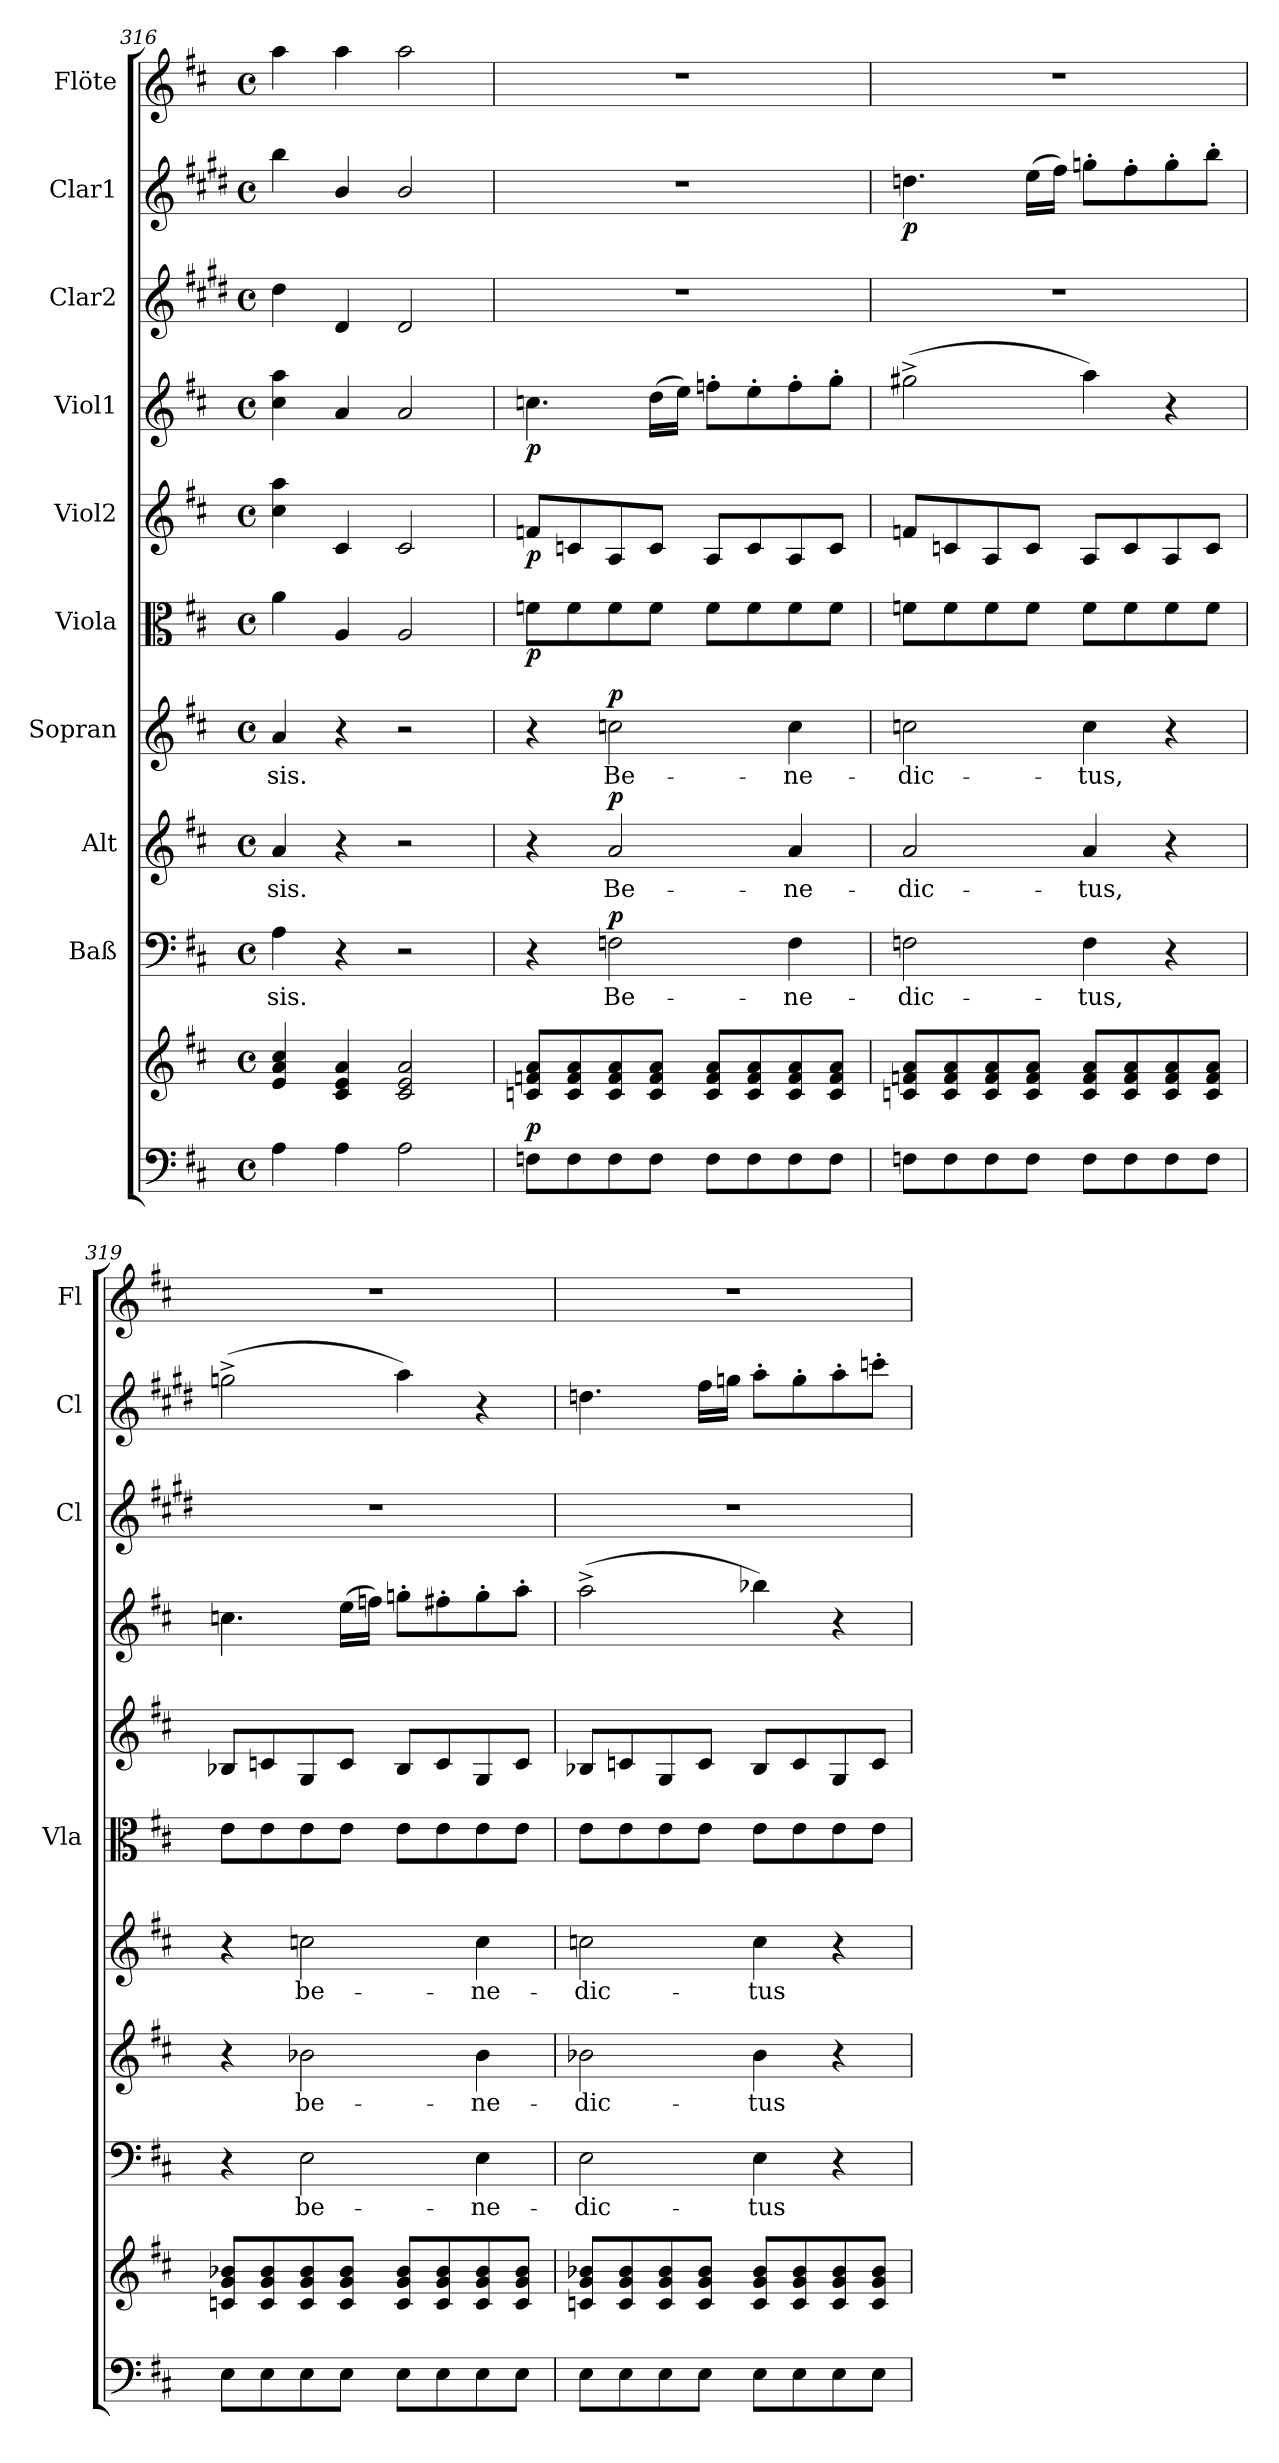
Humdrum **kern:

**kern	**kern	**dynam	**kern	**text	**dynam	**kern	**text	**dynam	**kern	**text	**dynam	**kern	**dynam	**kern	**dynam	**kern	**dynam	**kern	**kern	**dynam	**kern
*part10	*part10	*part10	*part9	*part9	*part9	*part8	*part8	*part8	*part7	*part7	*part7	*part6	*part6	*part5	*part5	*part4	*part4	*part3	*part2	*part2	*part1
*staff11	*staff10	*staff10/11	*staff9	*staff9	*staff9	*staff8	*staff8	*staff8	*staff7	*staff7	*staff7	*staff6	*staff6	*staff5	*staff5	*staff4	*staff4	*staff3	*staff2	*staff2	*staff1
*	*	*	*I"Baß	*	*	*I"Alt	*	*	*I"Sopran	*	*	*I"Viola	*	*I"Viol2	*	*I"Viol1	*	*I"Clar2	*I"Clar1	*	*I"Flöte
*	*	*	*	*	*	*	*	*	*	*	*	*I'Vla	*	*	*	*	*	*I'Cl	*I'Cl	*	*I'Fl
*clefF4	*clefG2	*	*clefF4	*	*	*clefG2	*	*	*clefG2	*	*	*clefC3	*	*clefG2	*	*clefG2	*	*clefG2	*clefG2	*	*clefG2
*	*	*	*	*	*	*	*	*	*	*	*	*	*	*	*	*	*	*ITrd1c2	*ITrd1c2	*	*
*k[f#c#]	*k[f#c#]	*	*k[f#c#]	*	*	*k[f#c#]	*	*	*k[f#c#]	*	*	*k[f#c#]	*	*k[f#c#]	*	*k[f#c#]	*	*k[f#c#]	*k[f#c#]	*	*k[f#c#]
*D:	*D:	*	*D:	*	*	*D:	*	*	*D:	*	*	*D:	*	*D:	*	*D:	*	*D:	*D:	*	*D:
*M4/4	*M4/4	*	*M4/4	*	*	*M4/4	*	*	*M4/4	*	*	*M4/4	*	*M4/4	*	*M4/4	*	*M4/4	*M4/4	*	*M4/4
*met(c)	*met(c)	*	*met(c)	*	*	*met(c)	*	*	*met(c)	*	*	*met(c)	*	*met(c)	*	*met(c)	*	*met(c)	*met(c)	*	*met(c)
=316	=316	=316	=316	=316	=316	=316	=316	=316	=316	=316	=316	=316	=316	=316	=316	=316	=316	=316	=316	=316	=316
!	!	!	!	!LO:LY:b	!	!	!LO:LY:b	!	!	!LO:LY:b	!	!	!	!	!	!	!	!	!	!	!
4A\	4e/ 4a/ 4cc#/	.	4A\	-sis.	.	4a/	-sis.	.	4a/	-sis.	.	4a\	.	4cc#\ 4aa\	.	4cc#\ 4aa\	.	4cc#\	4aa\	.	4aa\
4A\	4c#/ 4e/ 4a/	.	4r	.	.	4r	.	.	4r	.	.	4A/	.	4c#/	.	4a/	.	4c#/	4a/	.	4aa\
2A\	2c#/ 2e/ 2a/	.	2r	.	.	2r	.	.	2r	.	.	2A/	.	2c#/	.	2a/	.	2c#/	2a/	.	2aa\
!!LO:PB:g=z
=317	=317	=317	=317	=317	=317	=317	=317	=317	=317	=317	=317	=317	=317	=317	=317	=317	=317	=317	=317	=317	=317
!	!	!LO:DY:a=2	!	!	!	!	!	!	!	!	!	!	!LO:DY:b	!	!LO:DY:b	!	!LO:DY:b	!	!	!	!
8Fn\L	8cn/ 8fn/ 8a/L	p	4r	.	.	4r	.	.	4r	.	.	8fn\L	p	8fn/L	p	4.ccn\	p	1r	1r	.	1r
8F\	8c/ 8f/ 8a/	.	.	.	.	.	.	.	.	.	.	8f\	.	8cn/	.	.	.	.	.	.	.
!	!	!	!	!LO:LY:b	!LO:DY:a	!	!LO:LY:b	!LO:DY:a	!	!LO:LY:b	!LO:DY:a	!	!	!	!	!	!	!	!	!	!
8F\	8c/ 8f/ 8a/	.	2Fn\	Be-	p	2a/	Be-	p	2ccn\	Be-	p	8f\	.	8A/	.	.	.	.	.	.	.
8F\J	8c/ 8f/ 8a/J	.	.	.	.	.	.	.	.	.	.	8f\J	.	8c/J	.	(>16dd\LL	.	.	.	.	.
.	.	.	.	.	.	.	.	.	.	.	.	.	.	.	.	16ee\JJ)	.	.	.	.	.
8F\L	8c/ 8f/ 8a/L	.	.	.	.	.	.	.	.	.	.	8f\L	.	8A/L	.	8ffn'>\L	.	.	.	.	.
8F\	8c/ 8f/ 8a/	.	.	.	.	.	.	.	.	.	.	8f\	.	8c/	.	8ee'>\	.	.	.	.	.
!	!	!	!	!LO:LY:b	!	!	!LO:LY:b	!	!	!LO:LY:b	!	!	!	!	!	!	!	!	!	!	!
8F\	8c/ 8f/ 8a/	.	4F\	-ne-	.	4a/	-ne-	.	4cc\	-ne-	.	8f\	.	8A/	.	8ff'>\	.	.	.	.	.
8F\J	8c/ 8f/ 8a/J	.	.	.	.	.	.	.	.	.	.	8f\J	.	8c/J	.	8gg'>\J	.	.	.	.	.
=318	=318	=318	=318	=318	=318	=318	=318	=318	=318	=318	=318	=318	=318	=318	=318	=318	=318	=318	=318	=318	=318
!	!	!	!	!LO:LY:b	!	!	!LO:LY:b	!	!	!LO:LY:b	!	!	!	!	!	!	!	!	!	!LO:DY:b	!
8Fn\L	8cn/ 8fn/ 8a/L	.	2Fn\	-dic-	.	2a/	-dic-	.	2ccn\	-dic-	.	8fn\L	.	8fn/L	.	(>2gg#X^>\	.	1r	4.ccn\	p	1r
8F\	8c/ 8f/ 8a/	.	.	.	.	.	.	.	.	.	.	8f\	.	8cn/	.	.	.	.	.	.	.
8F\	8c/ 8f/ 8a/	.	.	.	.	.	.	.	.	.	.	8f\	.	8A/	.	.	.	.	.	.	.
8F\J	8c/ 8f/ 8a/J	.	.	.	.	.	.	.	.	.	.	8f\J	.	8c/J	.	.	.	.	(>16dd\LL	.	.
.	.	.	.	.	.	.	.	.	.	.	.	.	.	.	.	.	.	.	16ee\JJ)	.	.
!	!	!	!	!LO:LY:b	!	!	!LO:LY:b	!	!	!LO:LY:b	!	!	!	!	!	!	!	!	!	!	!
8F\L	8c/ 8f/ 8a/L	.	4F\	-tus,	.	4a/	-tus,	.	4cc\	-tus,	.	8f\L	.	8A/L	.	4aa\)	.	.	8ffn'>\L	.	.
8F\	8c/ 8f/ 8a/	.	.	.	.	.	.	.	.	.	.	8f\	.	8c/	.	.	.	.	8ee'>\	.	.
8F\	8c/ 8f/ 8a/	.	4r	.	.	4r	.	.	4r	.	.	8f\	.	8A/	.	4r	.	.	8ff'>\	.	.
8F\J	8c/ 8f/ 8a/J	.	.	.	.	.	.	.	.	.	.	8f\J	.	8c/J	.	.	.	.	8aa'>\J	.	.
=319	=319	=319	=319	=319	=319	=319	=319	=319	=319	=319	=319	=319	=319	=319	=319	=319	=319	=319	=319	=319	=319
8E\L	8cn/ 8g/ 8b-X/L	.	4r	.	.	4r	.	.	4r	.	.	8e\L	.	8B-X/L	.	4.ccn\	.	1r	(>2ffn^>\	.	1r
8E\	8c/ 8g/ 8b-/	.	.	.	.	.	.	.	.	.	.	8e\	.	8cn/	.	.	.	.	.	.	.
!	!	!	!	!LO:LY:b	!	!	!LO:LY:b	!	!	!LO:LY:b	!	!	!	!	!	!	!	!	!	!	!
8E\	8c/ 8g/ 8b-/	.	2E\	be-	.	2b-X\	be-	.	2ccn\	be-	.	8e\	.	8G/	.	.	.	.	.	.	.
8E\J	8c/ 8g/ 8b-/J	.	.	.	.	.	.	.	.	.	.	8e\J	.	8c/J	.	(>16ee\LL	.	.	.	.	.
.	.	.	.	.	.	.	.	.	.	.	.	.	.	.	.	16ffn\JJ)	.	.	.	.	.
8E\L	8c/ 8g/ 8b-/L	.	.	.	.	.	.	.	.	.	.	8e\L	.	8B-/L	.	8ggn'>\L	.	.	4gg\)	.	.
8E\	8c/ 8g/ 8b-/	.	.	.	.	.	.	.	.	.	.	8e\	.	8c/	.	8ff#X'>\	.	.	.	.	.
!	!	!	!	!LO:LY:b	!	!	!LO:LY:b	!	!	!LO:LY:b	!	!	!	!	!	!	!	!	!	!	!
8E\	8c/ 8g/ 8b-/	.	4E\	-ne-	.	4b-\	-ne-	.	4cc\	-ne-	.	8e\	.	8G/	.	8gg'>\	.	.	4r	.	.
8E\J	8c/ 8g/ 8b-/J	.	.	.	.	.	.	.	.	.	.	8e\J	.	8c/J	.	8aa'>\J	.	.	.	.	.
=320	=320	=320	=320	=320	=320	=320	=320	=320	=320	=320	=320	=320	=320	=320	=320	=320	=320	=320	=320	=320	=320
!	!	!	!	!LO:LY:b	!	!	!LO:LY:b	!	!	!LO:LY:b	!	!	!	!	!	!	!	!	!	!	!
8E\L	8cn/ 8g/ 8b-X/L	.	2E\	-dic-	.	2b-X\	-dic-	.	2ccn\	-dic-	.	8e\L	.	8B-X/L	.	(2aa^>\	.	1r	4.ccn\	.	1r
8E\	8c/ 8g/ 8b-/	.	.	.	.	.	.	.	.	.	.	8e\	.	8cn/	.	.	.	.	.	.	.
8E\	8c/ 8g/ 8b-/	.	.	.	.	.	.	.	.	.	.	8e\	.	8G/	.	.	.	.	.	.	.
8E\J	8c/ 8g/ 8b-/J	.	.	.	.	.	.	.	.	.	.	8e\J	.	8c/J	.	.	.	.	16ee\LL	.	.
.	.	.	.	.	.	.	.	.	.	.	.	.	.	.	.	.	.	.	16ffn\JJ	.	.
!	!	!	!	!LO:LY:b	!	!	!LO:LY:b	!	!	!LO:LY:b	!	!	!	!	!	!	!	!	!	!	!
8E\L	8c/ 8g/ 8b-/L	.	4E\	-tus	.	4b-\	-tus	.	4cc\	-tus	.	8e\L	.	8B-/L	.	4bb-X\)	.	.	8gg'>\L	.	.
8E\	8c/ 8g/ 8b-/	.	.	.	.	.	.	.	.	.	.	8e\	.	8c/	.	.	.	.	8ff'>\	.	.
8E\	8c/ 8g/ 8b-/	.	4r	.	.	4r	.	.	4r	.	.	8e\	.	8G/	.	4r	.	.	8gg'>\	.	.
8E\J	8c/ 8g/ 8b-/J	.	.	.	.	.	.	.	.	.	.	8e\J	.	8c/J	.	.	.	.	8bb-X'>\J	.	.
=	=	=	=	=	=	=	=	=	=	=	=	=	=	=	=	=	=	=	=	=	=
*-	*-	*-	*-	*-	*-	*-	*-	*-	*-	*-	*-	*-	*-	*-	*-	*-	*-	*-	*-	*-	*-
